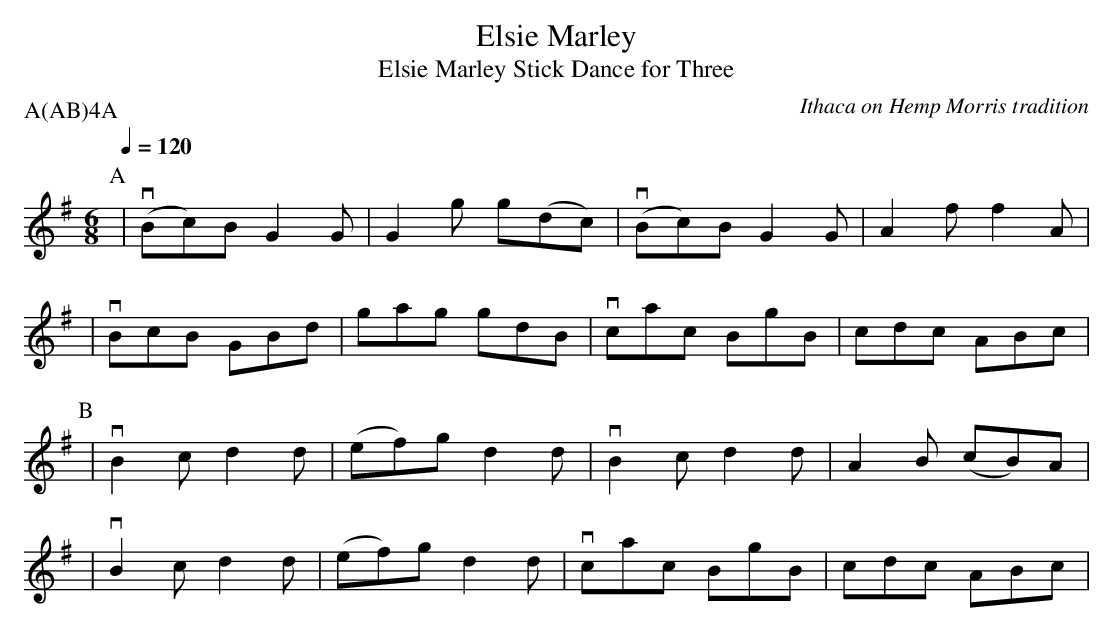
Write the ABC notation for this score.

X:1
T:Elsie Marley
T:Elsie Marley Stick Dance for Three
O:Ithaca on Hemp Morris tradition
P:A(AB)4A
M:6/8
L:1/8
Q:1/4=120
K:G
P:A
|v(Bc)B G2G|G2g g(dc)|v(Bc)B G2G|A2f f2 A|
|vBcB GBd|gag gdB|vcac BgB|cdc ABc|
P:B
|vB2c d2d|(ef)g d2d|vB2c d2 d|A2B (cB)A|
|vB2c d2d|(ef)g d2d|vcac BgB|cdc ABc|
